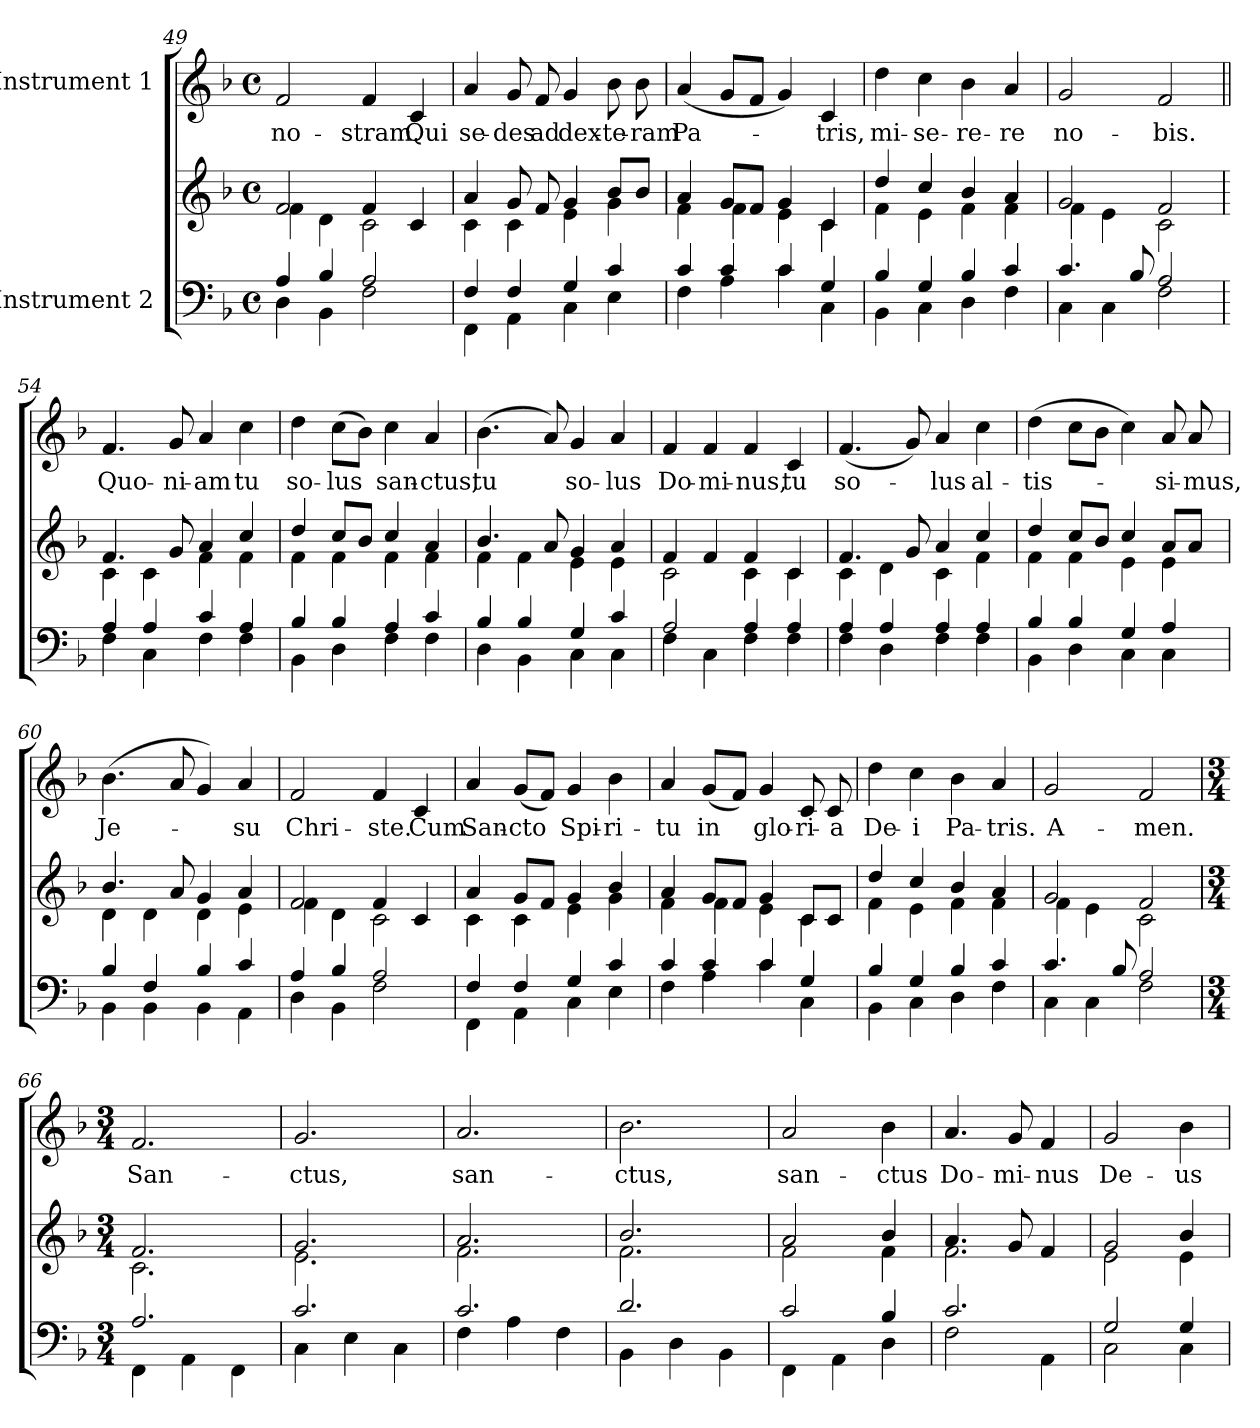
**kern	**kern	**kern	**text
*part2	*part2	*part1	*part1
*staff3	*staff2	*staff1	*staff1
*I"Instrument 2	*	*I"Instrument 1	*
*clefF4	*clefG2	*clefG2	*
*k[b-]	*k[b-]	*k[b-]	*
*F:	*F:	*F:	*
*M4/4	*M4/4	*M4/4	*
*met(c)	*met(c)	*met(c)	*
=49	=49	=49	=49
*^	*^	*	*
!	!	!	!	!	!LO:LY:b:cj
4A/	4D\	2f/	4f\	2f/	no-
4B-/	4BB-\	.	4d\	.	.
!	!	!	!	!	!LO:LY:b:cj
2A/	2F\	4f/	2c\	4f/	-stram.
!	!	!	!	!	!LO:LY:b:cj
.	.	4c/	.	4c/	Qui
=50	=50	=50	=50	=50	=50
!	!	!	!	!	!LO:LY:b:cj
4F/	4FF\	4a/	4c\	4a/	se-
!	!	!	!	!	!LO:LY:b:cj
4F/	4AA\	8g/	4c\	8g/	-des
!	!	!	!	!	!LO:LY:b:cj
.	.	8f/	.	8f/	ad
!	!	!	!	!	!LO:LY:b:cj
4G/	4C\	4g/	4e\	4g/	dex-
!	!	!	!	!	!LO:LY:b:cj
4c/	4E\	8b-/L	4g\	8b-\	-te-
!	!	!	!	!	!LO:LY:b:cj
.	.	8b-/J	.	8b-\	-ram
=51	=51	=51	=51	=51	=51
!	!	!	!	!	!LO:LY:b:cj
4c/	4F\	4a/	4f\	(<4a/	Pa-
4c/	4A\	8g/L	4f\	8g/L	.
.	.	8f/J	.	8f/J	.
4c/	4c\	4g/	4e\	4g/)	.
!	!	!	!	!	!LO:LY:b:cj
4G/	4C\	4c/	4c\	4c/	-tris,
!!LO:PB:g=z
=52	=52	=52	=52	=52	=52
!	!	!	!	!	!LO:LY:b:cj
4B-/	4BB-\	4dd/	4f\	4dd\	mi-
!	!	!	!	!	!LO:LY:b:cj
4G/	4C\	4cc/	4e\	4cc\	-se-
!	!	!	!	!	!LO:LY:b:cj
4B-/	4D\	4b-/	4f\	4b-\	-re-
!	!	!	!	!	!LO:LY:b:cj
4c/	4F\	4a/	4f\	4a/	-re
=53	=53	=53	=53	=53	=53
!	!	!	!	!	!LO:LY:b:cj
4.c/	4C\	2g/	4f\	2g/	no-
.	4C\	.	4e\	.	.
8B-/	.	.	.	.	.
!	!	!	!	!	!LO:LY:b:cj
2A/	2F\	2f/	2c\	2f/	-bis.
=54	=54	=54	=54	=54||	=54||
!	!	!	!	!	!LO:LY:b:cj
4A/	4F\	4.f/	4c\	4.f/	Quo-
4A/	4C\	.	4c\	.	.
!	!	!	!	!	!LO:LY:b:cj
.	.	8g/	.	8g/	-ni-
!	!	!	!	!	!LO:LY:b:cj
4c/	4F\	4a/	4f\	4a/	-am
!	!	!	!	!	!LO:LY:b:cj
4A/	4F\	4cc/	4f\	4cc\	tu
=55	=55	=55	=55	=55	=55
!	!	!	!	!	!LO:LY:b:cj
4B-/	4BB-\	4dd/	4f\	4dd\	so-
!	!	!	!	!	!LO:LY:b:cj
4B-/	4D\	8cc/L	4f\	(>8cc\L	-lus
.	.	8b-/J	.	8b-\J)	.
!	!	!	!	!	!LO:LY:b:cj
4A/	4F\	4cc/	4f\	4cc\	san-
!	!	!	!	!	!LO:LY:b:cj
4c/	4F\	4a/	4f\	4a/	-ctus,
!!LO:LB:g=z
=56	=56	=56	=56	=56	=56
!	!	!	!	!	!LO:LY:b:cj
4B-/	4D\	4.b-/	4f\	(>4.b-\	tu
4B-/	4BB-\	.	4f\	.	.
.	.	8a/	.	8a/)	.
!	!	!	!	!	!LO:LY:b:cj
4G/	4C\	4g/	4e\	4g/	so-
!	!	!	!	!	!LO:LY:b:cj
4c/	4C\	4a/	4e\	4a/	-lus
=57	=57	=57	=57	=57	=57
!	!	!	!	!	!LO:LY:b:cj
2A/	4F\	4f/	2c\	4f/	Do-
!	!	!	!	!	!LO:LY:b:cj
.	4C\	4f/	.	4f/	-mi-
!	!	!	!	!	!LO:LY:b:cj
4A/	4F\	4f/	4c\	4f/	-nus,
!	!	!	!	!	!LO:LY:b:cj
4A/	4F\	4c/	4c\	4c/	tu
=58	=58	=58	=58	=58	=58
!	!	!	!	!	!LO:LY:b:cj
4A/	4F\	4.f/	4c\	(<4.f/	so-
4A/	4D\	.	4d\	.	.
.	.	8g/	.	8g/)	.
!	!	!	!	!	!LO:LY:b:cj
4A/	4F\	4a/	4c\	4a/	-lus
!	!	!	!	!	!LO:LY:b:cj
4A/	4F\	4cc/	4f\	4cc\	al-
=59	=59	=59	=59	=59	=59
!	!	!	!	!	!LO:LY:b:cj
4B-/	4BB-\	4dd/	4f\	(>4dd\	-tis-
4B-/	4D\	8cc/L	4f\	8cc\L	.
.	.	8b-/J	.	8b-\J	.
4G/	4C\	4cc/	4e\	4cc\)	.
!	!	!	!	!	!LO:LY:b:cj
4A/	4C\	8a/L	4e\	8a/	-si-
!	!	!	!	!	!LO:LY:b:cj
.	.	8a/J	.	8a/	-mus,
!!LO:LB:g=z
=60	=60	=60	=60	=60	=60
!	!	!	!	!	!LO:LY:b:cj
4B-/	4BB-\	4.b-/	4d\	(>4.b-\	Je-
4F/	4BB-\	.	4d\	.	.
.	.	8a/	.	8a/	.
4B-/	4BB-\	4g/	4d\	4g/)	.
!	!	!	!	!	!LO:LY:b:cj
4c/	4AA\	4a/	4e\	4a/	-su
=61	=61	=61	=61	=61	=61
!	!	!	!	!	!LO:LY:b:cj
4A/	4D\	2f/	4f\	2f/	Chri-
4B-/	4BB-\	.	4d\	.	.
!	!	!	!	!	!LO:LY:b:cj
2A/	2F\	4f/	2c\	4f/	-ste.
!	!	!	!	!	!LO:LY:b:cj
.	.	4c/	.	4c/	Cum
=62	=62	=62	=62	=62	=62
!	!	!	!	!	!LO:LY:b:cj
4F/	4FF\	4a/	4c\	4a/	San-
!	!	!	!	!	!LO:LY:b
4F/	4AA\	8g/L	4c\	(<8g/L	-cto
.	.	8f/J	.	8f/J)	.
!	!	!	!	!	!LO:LY:b:cj
4G/	4C\	4g/	4e\	4g/	Spi-
!	!	!	!	!	!LO:LY:b:cj
4c/	4E\	4b-/	4g\	4b-\	-ri-
=63	=63	=63	=63	=63	=63
!	!	!	!	!	!LO:LY:b:cj
4c/	4F\	4a/	4f\	4a/	-tu
!	!	!	!	!	!LO:LY:b:cj
4c/	4A\	8g/L	4f\	(<8g/L	in
.	.	8f/J	.	8f/J)	.
!	!	!	!	!	!LO:LY:b:cj
4c/	4c\	4g/	4e\	4g/	glo-
!	!	!	!	!	!LO:LY:b:cj
4G/	4C\	8c/L	4c\	8c/	-ri-
!	!	!	!	!	!LO:LY:b:cj
.	.	8c/J	.	8c/	-a
!!LO:LB:g=z
=64	=64	=64	=64	=64	=64
!	!	!	!	!	!LO:LY:b:cj
4B-/	4BB-\	4dd/	4f\	4dd\	De-
!	!	!	!	!	!LO:LY:b:cj
4G/	4C\	4cc/	4e\	4cc\	-i
!	!	!	!	!	!LO:LY:b:cj
4B-/	4D\	4b-/	4f\	4b-\	Pa-
!	!	!	!	!	!LO:LY:b:cj
4c/	4F\	4a/	4f\	4a/	-tris.
=65	=65	=65	=65	=65	=65
!	!	!	!	!	!LO:LY:b:cj
4.c/	4C\	2g/	4f\	2g/	A-
.	4C\	.	4e\	.	.
8B-/	.	.	.	.	.
!	!	!	!	!	!LO:LY:b:cj
2A/	2F\	2f/	2c\	2f/	-men.
!!LO:PB:g=z
=66	=66	=66	=66	=66!	=66!
*M3/4	*	*M3/4	*	*M3/4	*
!	!	!	!	!	!LO:LY:b:cj
2.A/	4FF\	2.f/	2.c\	2.f/	San-
.	4AA\	.	.	.	.
.	4FF\	.	.	.	.
=67	=67	=67	=67	=67	=67
!	!	!	!	!	!LO:LY:b:cj
2.c/	4C\	2.g/	2.e\	2.g/	-ctus,
.	4E\	.	.	.	.
.	4C\	.	.	.	.
=68	=68	=68	=68	=68	=68
!	!	!	!	!	!LO:LY:b:cj
2.c/	4F\	2.a/	2.f\	2.a/	san-
.	4A\	.	.	.	.
.	4F\	.	.	.	.
=69	=69	=69	=69	=69	=69
!	!	!	!	!	!LO:LY:b:cj
2.d/	4BB-\	2.b-/	2.f\	2.b-\	-ctus,
.	4D\	.	.	.	.
.	4BB-\	.	.	.	.
=70	=70	=70	=70	=70	=70
!	!	!	!	!	!LO:LY:b:cj
2c/	4FF\	2a/	2f\	2a/	san-
.	4AA\	.	.	.	.
!	!	!	!	!	!LO:LY:b:cj
4B-/	4D\	4b-/	4f\	4b-\	-ctus
=71	=71	=71	=71	=71	=71
!	!	!	!	!	!LO:LY:b:cj
2.c/	2F\	4.a/	2.f\	4.a/	Do-
!	!	!	!	!	!LO:LY:b:cj
.	.	8g/	.	8g/	-mi-
!	!	!	!	!	!LO:LY:b:cj
.	4AA\	4f/	.	4f/	-nus
!!LO:LB:g=z
=72	=72	=72	=72	=72	=72
!	!	!	!	!	!LO:LY:b:cj
2G/	2C\	2g/	2e\	2g/	De-
!	!	!	!	!	!LO:LY:b:cj
4G/	4C\	4b-/	4e\	4b-\	-us
*v	*v	*	*	*	*
*	*v	*v	*	*
=	=	=	=
*-	*-	*-	*-
